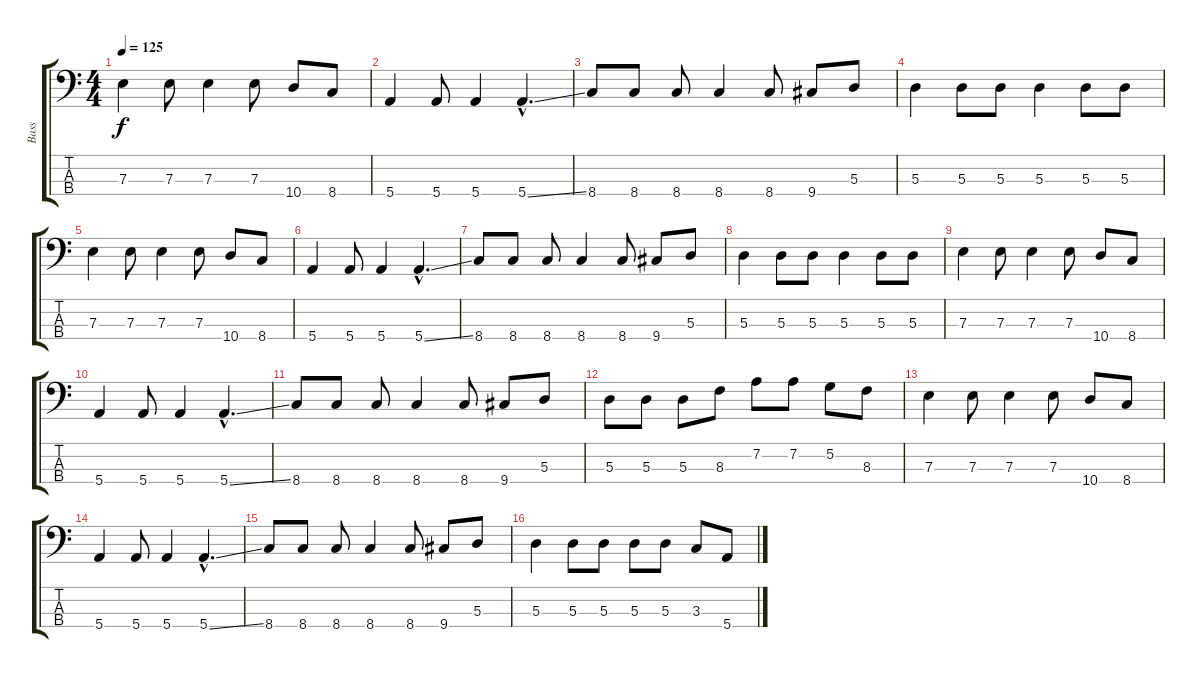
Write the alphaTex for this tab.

\track ("Bass" "Bass") {instrument electricbassfinger}
\staff {score tabs}
\tuning (G2 D2 A1 E1) {hide}
\ts (4 4)
\tempo 125
\clef f4
\ks c
7.3.4{dy f} 7.3.8 7.3.4 7.3.8 10.4.8 8.4.8 |
5.4.4 5.4.8 5.4.4 5.4{ss hac}.4{d} |
8.4.8 8.4.8 8.4.8 8.4.4 8.4.8 9.4.8 5.3.8 |
5.3.4 5.3.8 5.3.8 5.3.4 5.3.8 5.3.8 |
7.3.4 7.3.8 7.3.4 7.3.8 10.4.8 8.4.8 |
5.4.4 5.4.8 5.4.4 5.4{ss hac}.4{d} |
8.4.8 8.4.8 8.4.8 8.4.4 8.4.8 9.4.8 5.3.8 |
5.3.4 5.3.8 5.3.8 5.3.4 5.3.8 5.3.8 |
7.3.4 7.3.8 7.3.4 7.3.8 10.4.8 8.4.8 |
5.4.4 5.4.8 5.4.4 5.4{ss hac}.4{d} |
8.4.8 8.4.8 8.4.8 8.4.4 8.4.8 9.4.8 5.3.8 |
5.3.8 5.3.8 5.3.8 8.3.8 7.2.8 7.2.8 5.2.8 8.3.8 |
7.3.4 7.3.8 7.3.4 7.3.8 10.4.8 8.4.8 |
5.4.4 5.4.8 5.4.4 5.4{ss hac}.4{d} |
8.4.8 8.4.8 8.4.8 8.4.4 8.4.8 9.4.8 5.3.8 |
5.3.4 5.3.8 5.3.8 5.3.8 5.3.8 3.3.8 5.4.8
